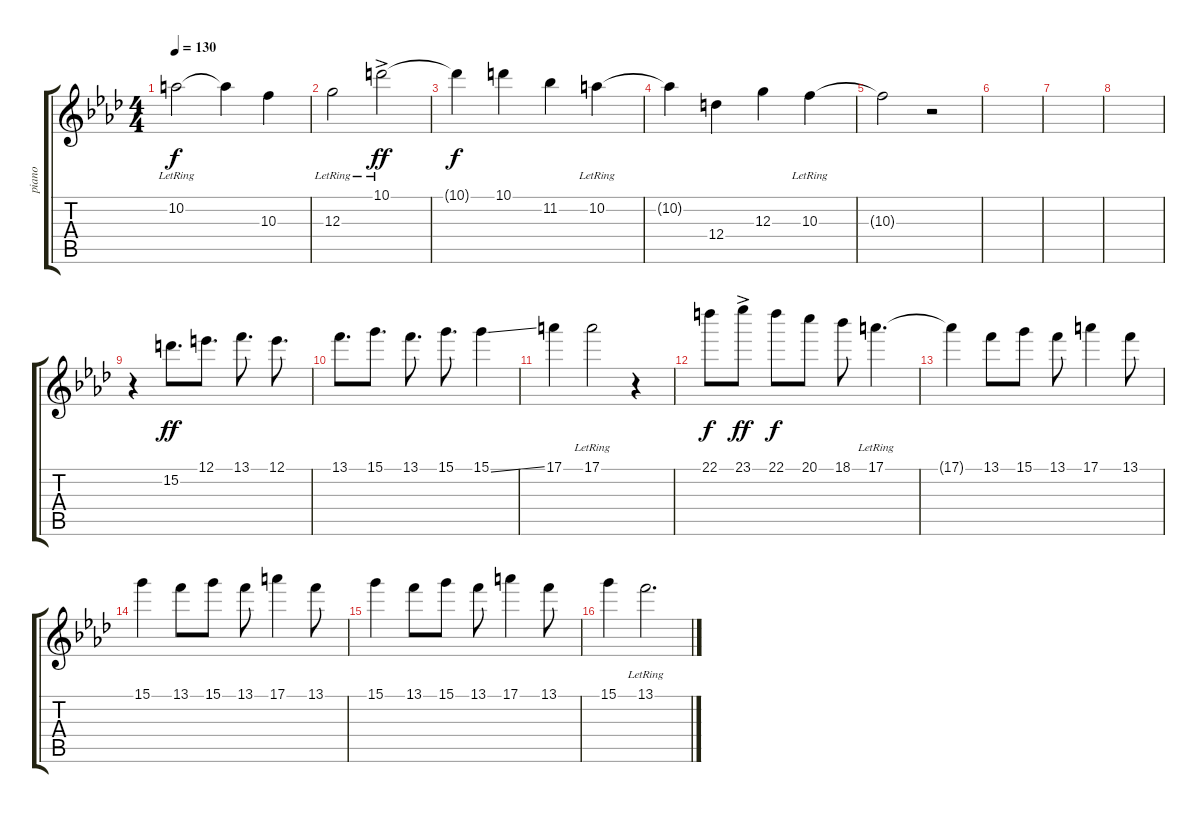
\track ("piano" "piano") {instrument acousticguitarnylon}
\staff {score tabs}
\tuning (E4 B3 G3 D3 A2 E2) {hide}
\ts (4 4)
\tempo 130
\clef g2
\ks fminor
10.2{lr}.2{dy f} 10.2{t}.4 10.3.4 |
12.3{lr}.2 10.1{ac lr}.2{dy ff} |
10.1{t}.4{dy f} 10.1.4 11.2.4 10.2{lr}.4 |
10.2{t}.4 12.4.4 12.3.4 10.3{lr}.4 |
10.3{t}.2 r.2 |
|
|
|
r.4 15.2.8{d dy ff} 12.1.8{d} 13.1.8{d} 12.1.8{d} |
13.1.8{d} 15.1.8{d} 13.1.8{d} 15.1.8{d} 15.1{ss}.4 |
17.1.4 17.1{lr}.2 r.4 |
22.1.8{dy f} 23.1{ac}.8{dy ff} 22.1.8{dy f} 20.1.8 18.1.8 17.1{lr}.4{d} |
17.1{t}.4 13.1.8 15.1.8 13.1.8 17.1.4 13.1.8 |
15.1.4 13.1.8 15.1.8 13.1.8 17.1.4 13.1.8 |
15.1.4 13.1.8 15.1.8 13.1.8 17.1.4 13.1.8 |
15.1.4 13.1{lr}.2{d}
